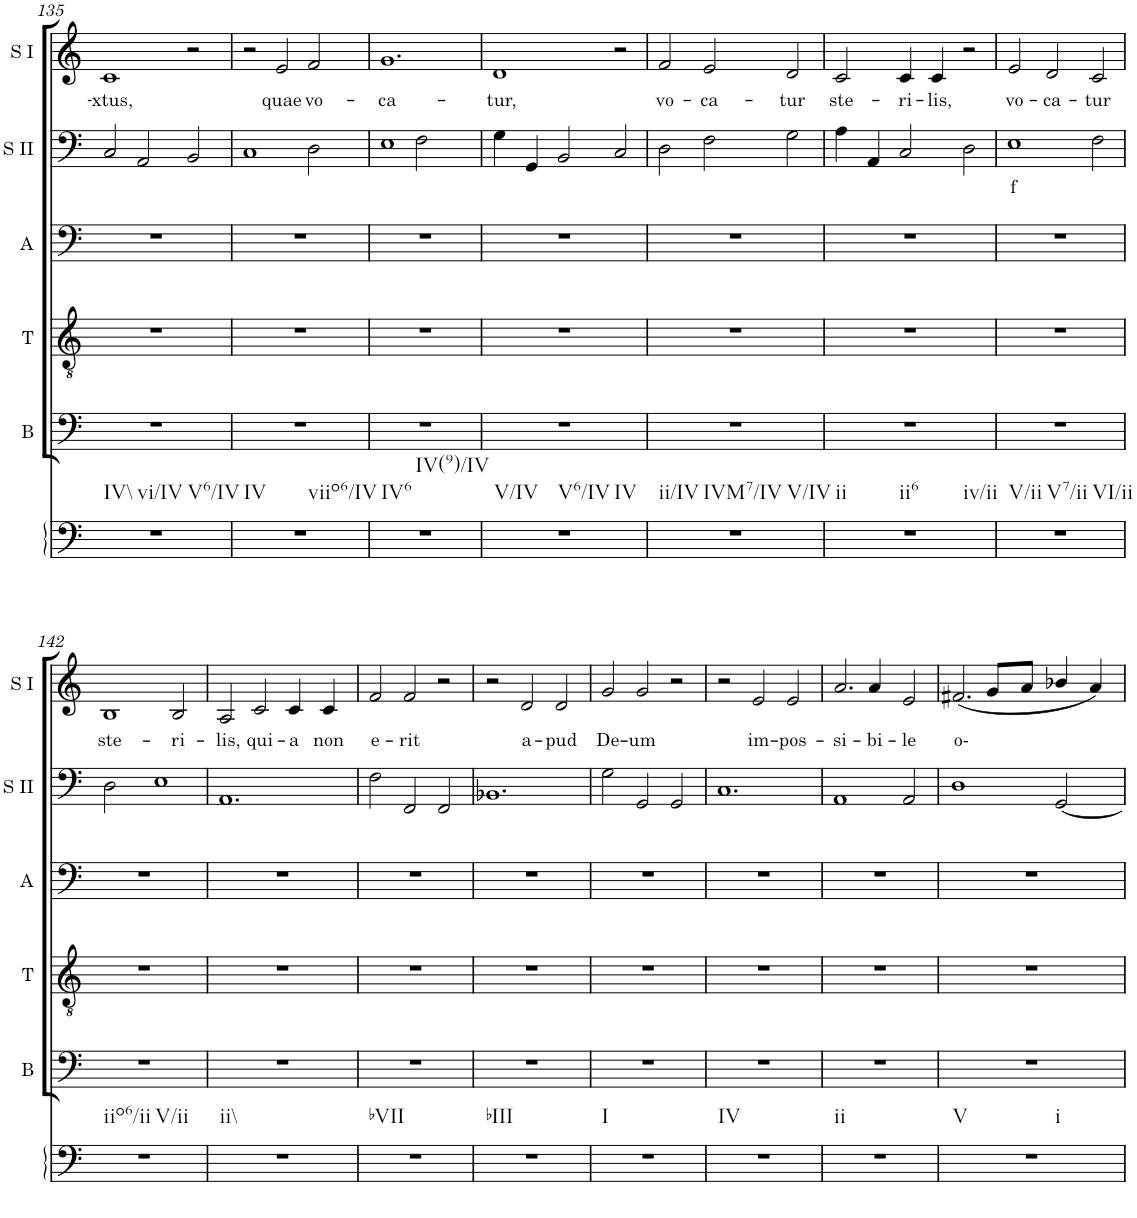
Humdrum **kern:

**kern	**kern	**kern	**kern	**kern	**text	**kern	**text
*part6	*part5	*part4	*part3	*part2	*part2	*part1	*part1
*staff6	*staff5	*staff4	*staff3	*staff2	*staff2	*staff1	*staff1
*I"Continuo	*I"Bass	*I"Tenor	*I"Alto	*I"Soprano II	*	*I"Soprano I	*
*	*I'B	*I'T	*I'A	*I'S II	*	*I'S I	*
!!LO:PB:g=z
*clefF4	*clefF4	*clefGv2	*clefG2	*clefG2	*	*clefG2	*
*k[]	*k[]	*k[]	*k[]	*k[]	*	*k[]	*
*M3/2	*M3/2	*M3/2	*M3/2	*M3/2	*	*M3/2	*
=135	=135	=135	=135	=135	=135	=135	=135
!LO:TX:b:t=IV\\	!	!	!	!	!	!	!
!LO:TX:b:t=vi/IV	!	!	!	!	!	!	!
!LO:TX:b:t=V6/IV	!	!	!	!	!	!	!
!	!	!	!	!	!	!	!LO:LY:b
1.r	1.r	1.r	1.r	2C/	.	1c	xtus,
.	.	.	.	2AA/	.	.	.
.	.	.	.	2BB/	.	2r	.
=136	=136	=136	=136	=136	=136	=136	=136
!LO:TX:b:t=IV	!	!	!	!	!	!	!
!LO:TX:b:t=viio6/IV	!	!	!	!	!	!	!
1.r	1.r	1.r	1.r	1C	.	2r	.
!	!	!	!	!	!	!	!LO:LY:b
.	.	.	.	.	.	2e/	quae
!	!	!	!	!	!	!	!LO:LY:b
.	.	.	.	2D\	.	2f/	vo-
=137	=137	=137	=137	=137	=137	=137	=137
!LO:TX:b:t=IV6	!	!	!	!	!	!	!
!LO:TX:b:t=IV(9)/IV	!	!	!	!	!	!	!
!	!	!	!	!	!	!	!LO:LY:b
1.r	1.r	1.r	1.r	1E	.	1.g	ca-
.	.	.	.	2F\	.	.	.
=138	=138	=138	=138	=138	=138	=138	=138
!LO:TX:b:t=V/IV	!	!	!	!	!	!	!
!LO:TX:b:t=V6/IV	!	!	!	!	!	!	!
!LO:TX:b:t=IV	!	!	!	!	!	!	!
!	!	!	!	!	!	!	!LO:LY:b
1.r	1.r	1.r	1.r	4G\	.	1d	tur,
.	.	.	.	4GG/	.	.	.
.	.	.	.	2BB/	.	.	.
.	.	.	.	2C/	.	2r	.
=139	=139	=139	=139	=139	=139	=139	=139
!LO:TX:b:t=ii/IV	!	!	!	!	!	!	!
!LO:TX:b:t=IVM7/IV	!	!	!	!	!	!	!
!LO:TX:b:t=V/IV	!	!	!	!	!	!	!
!	!	!	!	!	!	!	!LO:LY:b
1.r	1.r	1.r	1.r	2D\	.	2f/	vo-
!	!	!	!	!	!	!	!LO:LY:b
.	.	.	.	2F\	.	2e/	ca-
!	!	!	!	!	!	!	!LO:LY:b
.	.	.	.	2G\	.	2d/	tur
=140	=140	=140	=140	=140	=140	=140	=140
!LO:TX:b:t=ii	!	!	!	!	!	!	!
!LO:TX:b:t=ii6	!	!	!	!	!	!	!
!LO:TX:b:t=iv/ii	!	!	!	!	!	!	!
!	!	!	!	!	!	!	!LO:LY:b
1.r	1.r	1.r	1.r	4A\	.	2c/	ste-
.	.	.	.	4AA/	.	.	.
!	!	!	!	!	!	!	!LO:LY:b
.	.	.	.	2C/	.	4c/	ri-
!	!	!	!	!	!	!	!LO:LY:b
.	.	.	.	.	.	4c/	lis,
.	.	.	.	2D\	.	2r	.
=141	=141	=141	=141	=141	=141	=141	=141
!LO:TX:b:t=V/ii	!	!	!	!	!	!	!
!LO:TX:b:t=V7/ii	!	!	!	!	!	!	!
!LO:TX:b:t=VI/ii	!	!	!	!	!	!	!
!	!	!	!	!	!LO:LY:b	!	!LO:LY:b
1.r	1.r	1.r	1.r	1E	f	2e/	vo-
!	!	!	!	!	!	!	!LO:LY:b
.	.	.	.	.	.	2d/	ca-
!	!	!	!	!	!	!	!LO:LY:b
.	.	.	.	2F\	.	2c/	tur
!!LO:LB:g=z
=142	=142	=142	=142	=142	=142	=142	=142
!LO:TX:b:t=iio6/ii	!	!	!	!	!	!	!
!LO:TX:b:t=V/ii	!	!	!	!	!	!	!
!	!	!	!	!	!	!	!LO:LY:b
1.r	1.r	1.r	1.r	2D\	.	1B	ste-
.	.	.	.	1E	.	.	.
!	!	!	!	!	!	!	!LO:LY:b
.	.	.	.	.	.	2B/	ri-
=143	=143	=143	=143	=143	=143	=143	=143
!LO:TX:b:t=ii\\	!	!	!	!	!	!	!
!	!	!	!	!	!	!	!LO:LY:b
1.r	1.r	1.r	1.r	1.AA	.	2A/	lis,
!	!	!	!	!	!	!	!LO:LY:b
.	.	.	.	.	.	2c/	qui-
!	!	!	!	!	!	!	!LO:LY:b
.	.	.	.	.	.	4c/	a
!	!	!	!	!	!	!	!LO:LY:b
.	.	.	.	.	.	4c/	non
=144	=144	=144	=144	=144	=144	=144	=144
!LO:TX:b:t=bVII	!	!	!	!	!	!	!
!	!	!	!	!	!	!	!LO:LY:b
1.r	1.r	1.r	1.r	2F\	.	2f/	e-
!	!	!	!	!	!	!	!LO:LY:b
.	.	.	.	2FF/	.	2f/	rit
.	.	.	.	2FF/	.	2r	.
=145	=145	=145	=145	=145	=145	=145	=145
!LO:TX:b:t=bIII	!	!	!	!	!	!	!
1.r	1.r	1.r	1.r	1.BB-X	.	2r	.
!	!	!	!	!	!	!	!LO:LY:b
.	.	.	.	.	.	2d/	a-
!	!	!	!	!	!	!	!LO:LY:b
.	.	.	.	.	.	2d/	pud
=146	=146	=146	=146	=146	=146	=146	=146
!LO:TX:b:t=I	!	!	!	!	!	!	!
!	!	!	!	!	!	!	!LO:LY:b
1.r	1.r	1.r	1.r	2G\	.	2g/	De-
!	!	!	!	!	!	!	!LO:LY:b
.	.	.	.	2GG/	.	2g/	um
.	.	.	.	2GG/	.	2r	.
=147	=147	=147	=147	=147	=147	=147	=147
!LO:TX:b:t=IV	!	!	!	!	!	!	!
1.r	1.r	1.r	1.r	1.C	.	2r	.
!	!	!	!	!	!	!	!LO:LY:b
.	.	.	.	.	.	2e/	im-
!	!	!	!	!	!	!	!LO:LY:b
.	.	.	.	.	.	2e/	pos-
=148	=148	=148	=148	=148	=148	=148	=148
!LO:TX:b:t=ii	!	!	!	!	!	!	!
!	!	!	!	!	!	!	!LO:LY:b
1.r	1.r	1.r	1.r	1AA	.	2.a/	si-
!	!	!	!	!	!	!	!LO:LY:b
.	.	.	.	.	.	4a/	bi-
!	!	!	!	!	!	!	!LO:LY:b
.	.	.	.	2AA/	.	2e/	le
=149	=149	=149	=149	=149	=149	=149	=149
!LO:TX:b:t=V	!	!	!	!	!	!	!
!LO:TX:b:t=i	!	!	!	!	!	!	!
!	!	!	!	!	!	!	!LO:LY:b
1.r	1.r	1.r	1.r	1D	.	(2.f#X/	o-
.	.	.	.	.	.	8g/L	.
.	.	.	.	.	.	8a/J	.
.	.	.	.	[2GG/	.	4b-X/	.
.	.	.	.	.	.	4a/)	.
=	=	=	=	=	=	=	=
*-	*-	*-	*-	*-	*-	*-	*-
